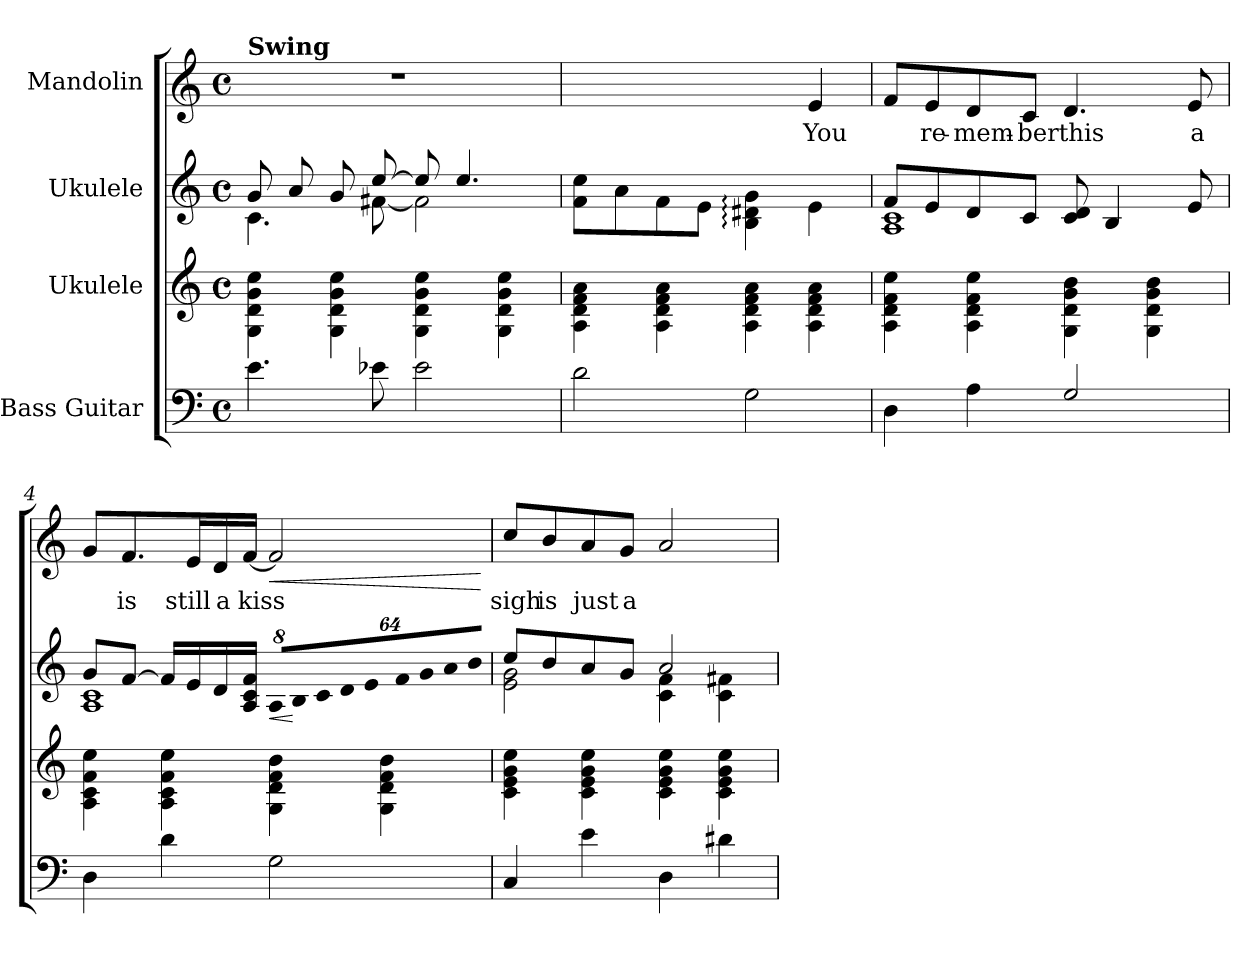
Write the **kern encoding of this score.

**kern	**kern	**kern	**dynam	**kern	**text	**dynam
*part4	*part3	*part2	*part2	*part1	*part1	*part1
*staff4	*staff3	*staff2	*staff2	*staff1	*staff1	*staff1
*I"Bass Guitar	*I"Ukulele	*I"Ukulele	*	*I"Mandolin	*	*
!!LO:PB:g=z
*	*stria4	*stria4	*	*	*	*
*clefF4	*	*	*	*clefG2	*	*
*ITrd7c12	*	*	*	*	*	*
*k[]	*k[]	*k[]	*	*k[]	*	*
*C:	*C:	*C:	*	*C:	*	*
*M4/4	*M4/4	*M4/4	*	*M4/4	*	*
*met(c)	*met(c)	*met(c)	*	*met(c)	*	*
=1	=1	=1	=1	=1	=1	=1
*	*	*^	*	*	*	*
!	!	!	!	!	!LO:TX:a:B:t=Swing	!	!
4.Ei\	4Gj\ 4dj 4gj 4ccj	8gZ/	4.cZ\	.	1r	.	.
.	.	8aZ/	.	.	.	.	.
.	4Gj\ 4dj 4gj 4ccj	8gZ/	.	.	.	.	.
8E-Xi\	.	[8ccZ/	[8f#Z\	.	.	.	.
2E-i\	4Gj\ 4dj 4gj 4ccj	8ccZ/]	2f#Z\]	.	.	.	.
.	.	4.ccZ/	.	.	.	.	.
.	4Gj\ 4dj 4gj 4ccj	.	.	.	.	.	.
*	*	*v	*v	*	*	*	*
=2	=2	=2	=2	=2	=2	=2
2Di\	4Aj\ 4dj 4fj 4aj	8fZ\ 8ccZL	.	2.ryy	.	.
.	.	8aZ\	.	.	.	.
.	4Aj\ 4dj 4fj 4aj	8fZ\	.	.	.	.
.	.	8eZ\J	.	.	.	.
2GGi\	4Aj\ 4dj 4fj 4aj	4BZ\: 4d#Z: 4gZ:	.	.	.	.
!	!	!	!	!	!LO:LY:b:color=#00007F	!
.	4Aj\ 4dj 4fj 4aj	4eZ\	.	4eV/	You	.
=3	=3	=3	=3	=3	=3	=3
*	*	*^	*	*	*	*
4DDi\	4Aj\ 4dj 4fj 4ccj	8f:Z/L	1AZ 1cZ	.	8fV/L	.	.
!	!	!	!	!	!	!LO:LY:b:color=#00007F	!
.	.	8eZ/	.	.	8eV/	re-	.
!	!	!	!	!	!	!LO:LY:b:color=#00007F	!
4AAi\	4Aj\ 4dj 4fj 4ccj	8dZ/	.	.	8dV/	-mem-	.
!	!	!	!	!	!	!LO:LY:b:color=#00007F	!
.	.	8cZ/J	.	.	8cV/J	-ber	.
!	!	!	!	!	!	!LO:LY:b:color=#00007F	!
2GGi/	4Gj\ 4dj 4gj 4bj	8cZ/ 8dZ	.	.	4.dV/	this	.
.	.	4BZ/	.	.	.	.	.
.	4Gj\ 4dj 4gj 4bj	.	.	.	.	.	.
!	!	!	!	!	!	!LO:LY:b:color=#00007F	!
.	.	8eZ/	.	.	8eV/	a	.
!!LO:LB:g=z
=4	=4	=4	=4	=4	=4	=4	=4
4DDi\	4Aj\ 4cj 4fj 4ccj	8gZ/L	1AZ 1cZ	.	8gV/L	.	.
!	!	!	!	!	!	!LO:LY:b:color=#00007F	!
.	.	[8fZ/J	.	.	8.fV/	is	.
4Di\	4Aj\ 4cj 4fj 4ccj	16fZ/LL]	.	.	.	.	.
!	!	!	!	!	!	!LO:LY:b:color=#00007F	!
.	.	16eZ/	.	.	16eV/L	still	.
!	!	!	!	!	!	!LO:LY:b:color=#00007F	!
.	.	16dZ/	.	.	16dV/	a	.
!	!	!	!	!	!	!LO:LY:b:color=#00007F	!
.	.	16AZ/ 16cZ 16fZJJ	.	.	[16fV/JJ	kiss	.
*	*	*Xbrackettup	*	*	*	*	*
!	!	!LO:N:vis=16	!	!LO:HP:b	!	!	!LO:HP:b
2GGi\	4Gj\ 4dj 4fj 4bj	128%7AZ/LL	.	<	2fV/]	.	<
!	!	!LO:N:vis=16	!	!	!	!	!
.	.	1024%57BZ/	.	[	.	.	.
!	!	!LO:N:vis=16	!	!	!	!	!
.	.	1024%57cZ/	.	.	.	.	.
!	!	!LO:N:vis=16	!	!	!	!	!
.	.	1024%57dZ/	.	.	.	.	.
!	!	!LO:N:vis=16	!	!	!	!	!
.	.	1024%57eZ/	.	.	.	.	.
.	4Gj\ 4dj 4fj 4bj	.	.	.	.	.	.
!	!	!LO:N:vis=16	!	!	!	!	!
.	.	1024%57fZ/	.	.	.	.	.
!	!	!LO:N:vis=16	!	!	!	!	!
.	.	1024%57gZ/	.	.	.	.	.
!	!	!LO:N:vis=16	!	!	!	!	!
.	.	1024%57aZ/	.	.	.	.	.
!	!	!LO:N:vis=16	!	!	!	!	!
.	.	1024%57bZ/JJ	.	.	.	.	.
*	*	*v	*v	*	*	*	*
.	.	.	.	.	.	[
=5	=5	=5	=5	=5	=5	=5
*	*	*^	*	*^	*	*
!	!	!	!	!	!	!	!LO:LY:b:color=#00007F	!
4CCi/	4cj\ 4ej 4gj 4ccj	8ccZ/L	2eZ\ 2gZ	.	8ccV/L	2ryy	sigh	.
!	!	!	!	!	!	!	!LO:LY:b:color=#00007F	!
.	.	8bZ/	.	.	8bV/	.	is	.
!	!	!	!	!	!	!	!LO:LY:b:color=#00007F	!
4Ei\	4cj\ 4ej 4gj 4ccj	8aZ/	.	.	8aV/	.	just	.
!	!	!	!	!	!	!	!LO:LY:b:color=#00007F	!
.	.	8gZ/J	.	.	8gV/J	.	a	.
4DDi\	4cj\ 4ej 4gj 4ccj	2aZ/	4cZ\ 4fZ	.	2aV/	2ryy	.	.
4D#Xi\	4cj\ 4ej 4gj 4ccj	.	4cZ\ 4f#Z	.	.	.	.	.
*	*	*v	*v	*	*	*	*	*
*	*	*	*	*v	*v	*	*
=	=	=	=	=	=	=
*-	*-	*-	*-	*-	*-	*-
